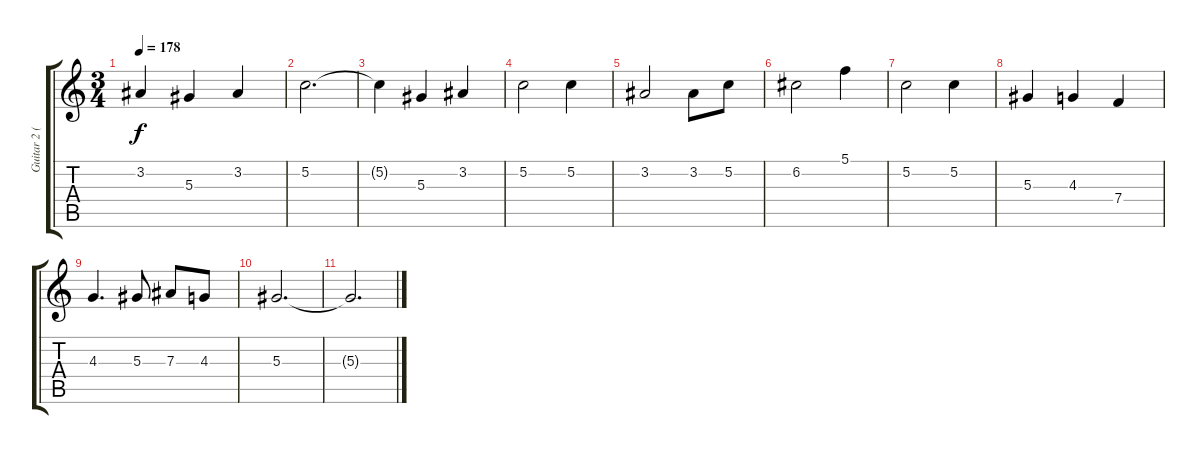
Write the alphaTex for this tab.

\track ("Guitar 2 (Acoustic)" "Guitar 2 (") {instrument acousticguitarsteel}
\staff {score tabs}
\tuning (C4 G3 Eb3 Bb2 F2 C2) {hide}
\ts (3 4)
\tempo 178
\clef g2
\ks c
3.2.4{dy f} 5.3.4 3.2.4 |
5.2.2{d} |
5.2{t}.4 5.3.4 3.2.4 |
5.2.2 5.2.4 |
3.2.2 3.2.8 5.2.8 |
6.2.2 5.1.4 |
5.2.2 5.2.4 |
5.3.4 4.3.4 7.4.4 |
4.3.4{d} 5.3.8 7.3.8 4.3.8 |
5.3.2{d} |
5.3{t}.2{d}
